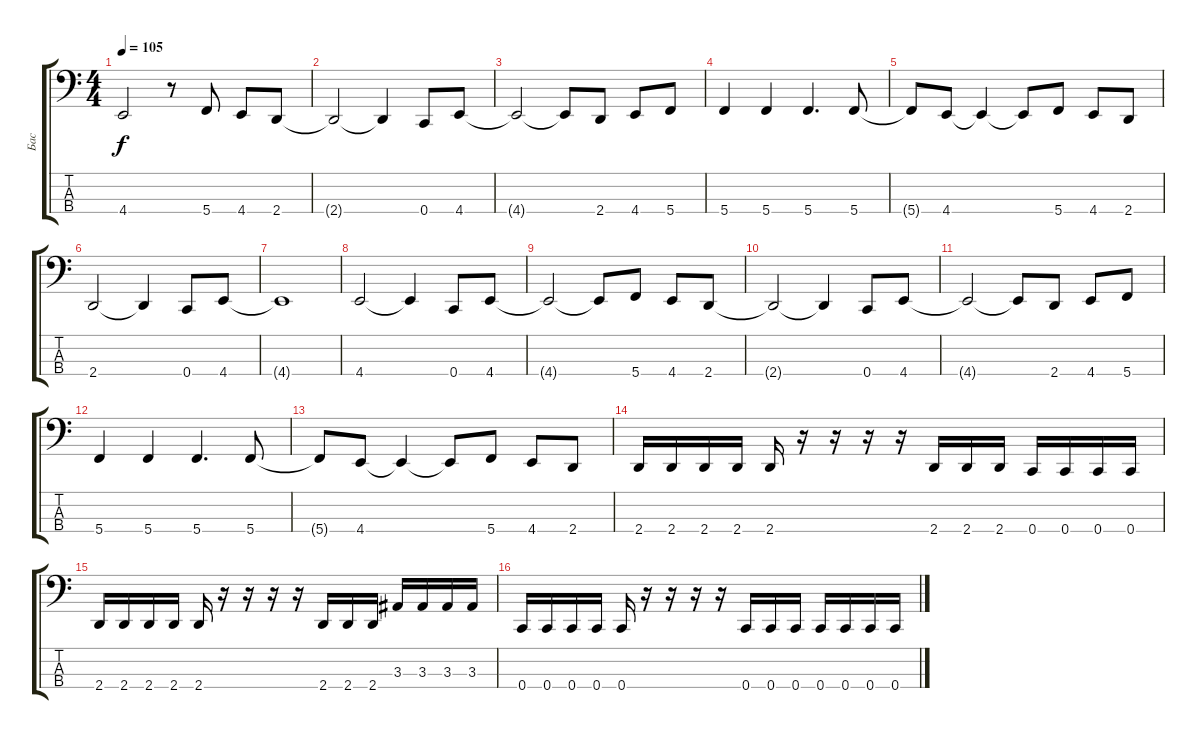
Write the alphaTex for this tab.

\track ("Бас" "Бас") {instrument electricbassfinger}
\staff {score tabs}
\tuning (F2 C2 G1 C1) {hide}
\ts (4 4)
\tempo 105
\clef f4
\ks c
4.4{t}.2{dy f} r.8 5.4.8 4.4.8 2.4.8 |
2.4{t}.2 2.4{t}.4 0.4.8 4.4.8 |
4.4{t}.2 4.4{t}.8 2.4.8 4.4.8 5.4.8 |
5.4.4 5.4.4 5.4.4{d} 5.4.8 |
5.4{t}.8 4.4.8 4.4{t}.4 4.4{t}.8 5.4.8 4.4.8 2.4.8 |
2.4.2 2.4{t}.4 0.4.8 4.4.8 |
4.4{t}.1 |
4.4.2 4.4{t}.4 0.4.8 4.4.8 |
4.4{t}.2 4.4{t}.8 5.4.8 4.4.8 2.4.8 |
2.4{t}.2 2.4{t}.4 0.4.8 4.4.8 |
4.4{t}.2 4.4{t}.8 2.4.8 4.4.8 5.4.8 |
5.4.4 5.4.4 5.4.4{d} 5.4.8 |
5.4{t}.8 4.4.8 4.4{t}.4 4.4{t}.8 5.4.8 4.4.8 2.4.8 |
2.4.16 2.4.16 2.4.16 2.4.16 2.4.16 r.16 r.16 r.16 r.16 2.4.16 2.4.16 2.4.16 0.4.16 0.4.16 0.4.16 0.4.16 |
2.4.16 2.4.16 2.4.16 2.4.16 2.4.16 r.16 r.16 r.16 r.16 2.4.16 2.4.16 2.4.16 3.3.16 3.3.16 3.3.16 3.3.16 |
0.4.16 0.4.16 0.4.16 0.4.16 0.4.16 r.16 r.16 r.16 r.16 0.4.16 0.4.16 0.4.16 0.4.16 0.4.16 0.4.16 0.4.16
